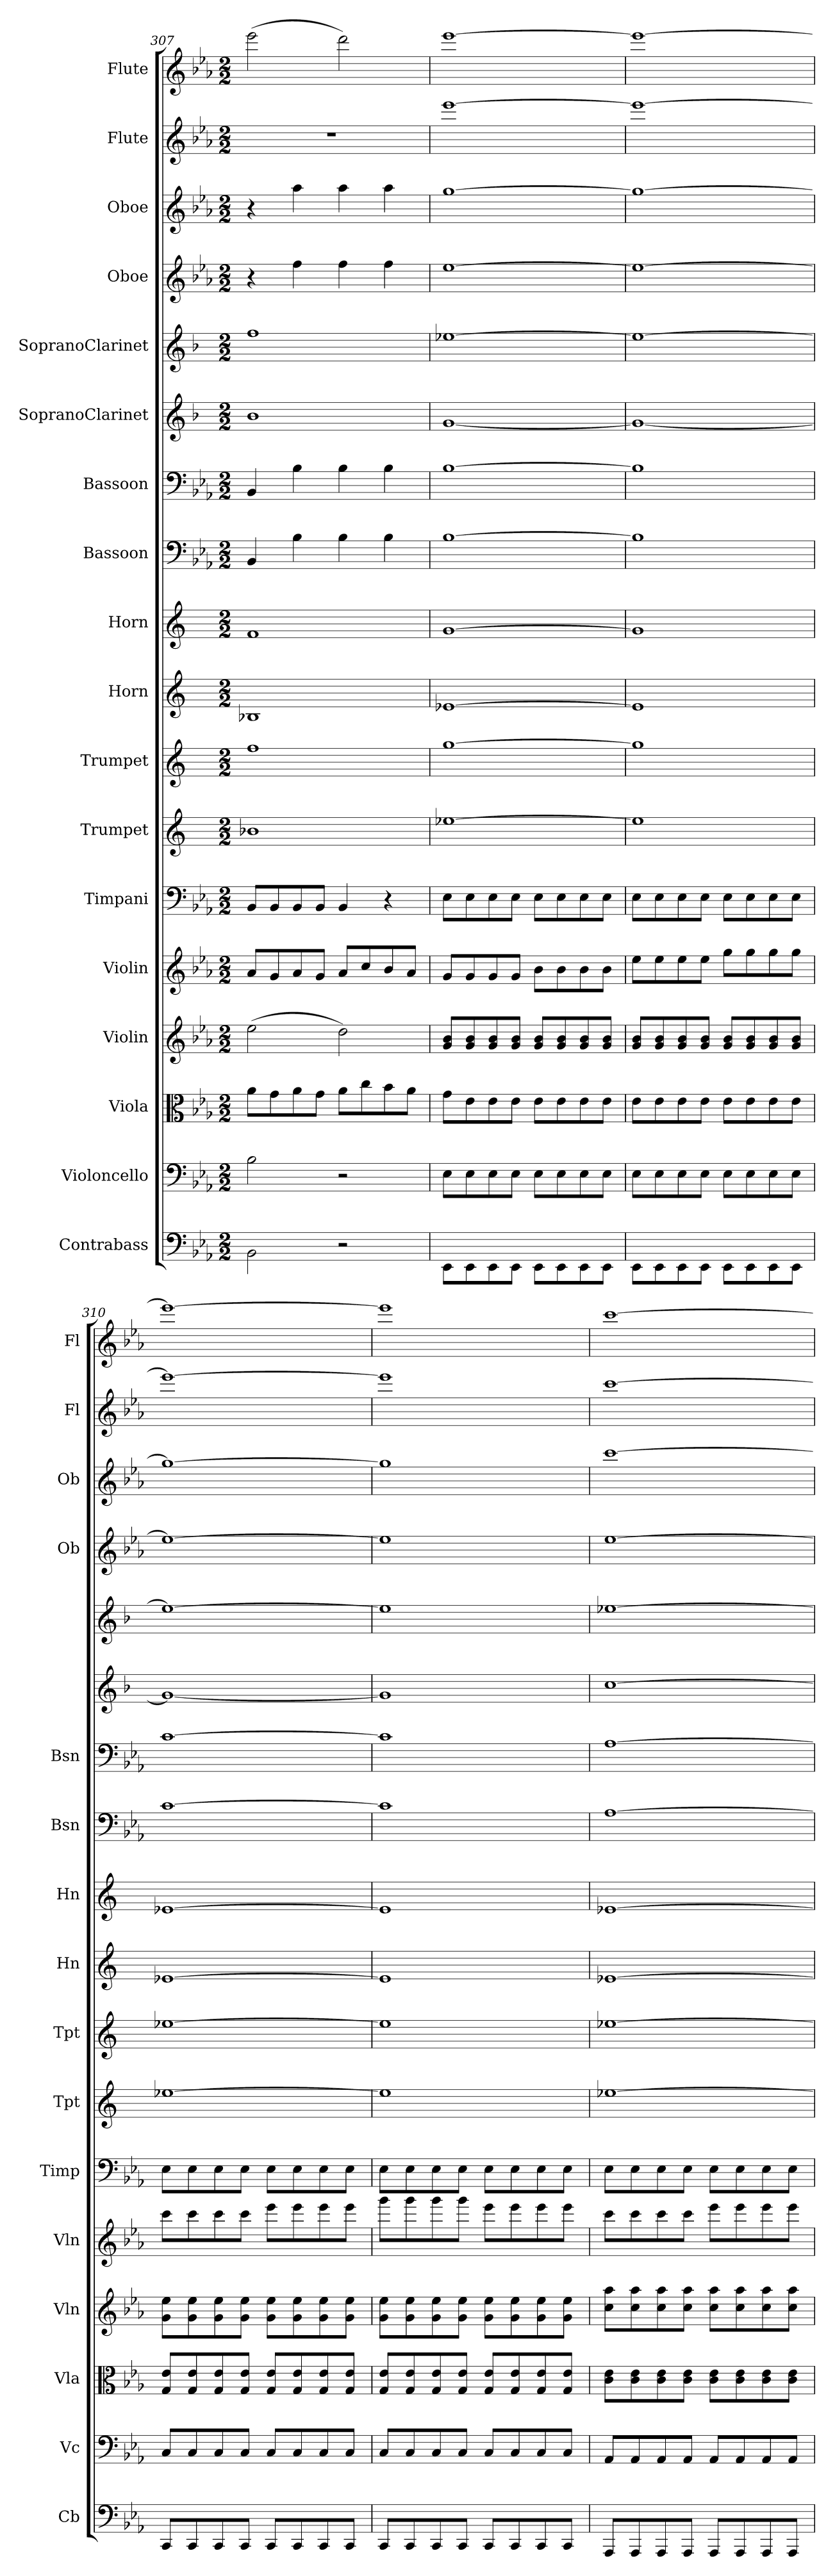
**kern	**kern	**kern	**kern	**kern	**kern	**kern	**kern	**kern	**kern	**kern	**kern	**kern	**kern	**kern	**kern	**kern	**kern
*part18	*part17	*part16	*part15	*part14	*part13	*part12	*part11	*part10	*part9	*part8	*part7	*part6	*part5	*part4	*part3	*part2	*part1
*staff18	*staff17	*staff16	*staff15	*staff14	*staff13	*staff12	*staff11	*staff10	*staff9	*staff8	*staff7	*staff6	*staff5	*staff4	*staff3	*staff2	*staff1
*I"Contrabass	*I"Violoncello	*I"Viola	*I"Violin	*I"Violin	*I"Timpani	*I"Trumpet	*I"Trumpet	*I"Horn	*I"Horn	*I"Bassoon	*I"Bassoon	*I"SopranoClarinet	*I"SopranoClarinet	*I"Oboe	*I"Oboe	*I"Flute	*I"Flute
*I'Cb	*I'Vc	*I'Vla	*I'Vln	*I'Vln	*I'Timp	*I'Tpt	*I'Tpt	*I'Hn	*I'Hn	*I'Bsn	*I'Bsn	*	*	*I'Ob	*I'Ob	*I'Fl	*I'Fl
*clefF4	*clefF4	*clefC3	*clefG2	*clefG2	*clefF4	*clefG2	*clefG2	*clefG2	*clefG2	*clefF4	*clefF4	*clefG2	*clefG2	*clefG2	*clefG2	*clefG2	*clefG2
*k[b-e-a-]	*k[b-e-a-]	*k[b-e-a-]	*k[b-e-a-]	*k[b-e-a-]	*k[b-e-a-]	*k[]	*k[]	*k[]	*k[]	*k[b-e-a-]	*k[b-e-a-]	*k[b-]	*k[b-]	*k[b-e-a-]	*k[b-e-a-]	*k[b-e-a-]	*k[b-e-a-]
*M2/2	*M2/2	*M2/2	*M2/2	*M2/2	*M2/2	*M2/2	*M2/2	*M2/2	*M2/2	*M2/2	*M2/2	*M2/2	*M2/2	*M2/2	*M2/2	*M2/2	*M2/2
=307	=307	=307	=307	=307	=307	=307	=307	=307	=307	=307	=307	=307	=307	=307	=307	=307	=307
2BB-\	2B-\	8a-\L	(2ee-\	8a-/L	8BB-/L	1b-X/	1ff\	1B-X/	1f\	4BB-/	4BB-/	1b-\	1ff\	4r	4r	1r	(2eee-\
.	.	8g\	.	8g/	8BB-/	.	.	.	.	.	.	.	.	.	.	.	.
.	.	8a-\	.	8a-/	8BB-/	.	.	.	.	4B-\	4B-\	.	.	4ff\	4aa-\	.	.
.	.	8g\J	.	8g/J	8BB-/J	.	.	.	.	.	.	.	.	.	.	.	.
2r	2r	8a-\L	2dd\)	8a-/L	4BB-/	.	.	.	.	4B-\	4B-\	.	.	4ff\	4aa-\	.	2ddd\)
.	.	8cc\	.	8cc/	.	.	.	.	.	.	.	.	.	.	.	.	.
.	.	8b-\	.	8b-/	4r	.	.	.	.	4B-\	4B-\	.	.	4ff\	4aa-\	.	.
.	.	8a-\J	.	8a-/J	.	.	.	.	.	.	.	.	.	.	.	.	.
=308	=308	=308	=308	=308	=308	=308	=308	=308	=308	=308	=308	=308	=308	=308	=308	=308	=308
8EE-\L	8E-\L	8g\L	8g/ 8b-/L	8g/L	8E-\L	[1ee-X\	[1gg\	[1e-X\	[1g\	[1B-\	[1B-\	[1g/	[1ee-X\	[1ee-\	[1gg\	[1eee-\	[1eee-\
8EE-\	8E-\	8e-\	8g/ 8b-/	8g/	8E-\	.	.	.	.	.	.	.	.	.	.	.	.
8EE-\	8E-\	8e-\	8g/ 8b-/	8g/	8E-\	.	.	.	.	.	.	.	.	.	.	.	.
8EE-\J	8E-\J	8e-\J	8g/ 8b-/J	8g/J	8E-\J	.	.	.	.	.	.	.	.	.	.	.	.
8EE-\L	8E-\L	8e-\L	8g/ 8b-/L	8b-\L	8E-\L	.	.	.	.	.	.	.	.	.	.	.	.
8EE-\	8E-\	8e-\	8g/ 8b-/	8b-\	8E-\	.	.	.	.	.	.	.	.	.	.	.	.
8EE-\	8E-\	8e-\	8g/ 8b-/	8b-\	8E-\	.	.	.	.	.	.	.	.	.	.	.	.
8EE-\J	8E-\J	8e-\J	8g/ 8b-/J	8b-\J	8E-\J	.	.	.	.	.	.	.	.	.	.	.	.
=309	=309	=309	=309	=309	=309	=309	=309	=309	=309	=309	=309	=309	=309	=309	=309	=309	=309
8EE-\L	8E-\L	8e-\L	8g/ 8b-/L	8ee-\L	8E-\L	1ee-\]	1gg\]	1e-\]	1g\]	1B-\]	1B-\]	1g/_	1ee-\_	1ee-\_	1gg\_	1eee-\_	1eee-\_
8EE-\	8E-\	8e-\	8g/ 8b-/	8ee-\	8E-\	.	.	.	.	.	.	.	.	.	.	.	.
8EE-\	8E-\	8e-\	8g/ 8b-/	8ee-\	8E-\	.	.	.	.	.	.	.	.	.	.	.	.
8EE-\J	8E-\J	8e-\J	8g/ 8b-/J	8ee-\J	8E-\J	.	.	.	.	.	.	.	.	.	.	.	.
8EE-\L	8E-\L	8e-\L	8g/ 8b-/L	8gg\L	8E-\L	.	.	.	.	.	.	.	.	.	.	.	.
8EE-\	8E-\	8e-\	8g/ 8b-/	8gg\	8E-\	.	.	.	.	.	.	.	.	.	.	.	.
8EE-\	8E-\	8e-\	8g/ 8b-/	8gg\	8E-\	.	.	.	.	.	.	.	.	.	.	.	.
8EE-\J	8E-\J	8e-\J	8g/ 8b-/J	8gg\J	8E-\J	.	.	.	.	.	.	.	.	.	.	.	.
=310	=310	=310	=310	=310	=310	=310	=310	=310	=310	=310	=310	=310	=310	=310	=310	=310	=310
8CC/L	8C/L	8G/ 8e-/L	8g\ 8ee-\L	8ccc\L	8E-\L	[1ee-X\	[1ee-X\	[1e-X\	[1e-X\	[1c\	[1c\	1g/_	1ee-\_	1ee-\_	1gg\_	1eee-\_	1eee-\_
8CC/	8C/	8G/ 8e-/	8g\ 8ee-\	8ccc\	8E-\	.	.	.	.	.	.	.	.	.	.	.	.
8CC/	8C/	8G/ 8e-/	8g\ 8ee-\	8ccc\	8E-\	.	.	.	.	.	.	.	.	.	.	.	.
8CC/J	8C/J	8G/ 8e-/J	8g\ 8ee-\J	8ccc\J	8E-\J	.	.	.	.	.	.	.	.	.	.	.	.
8CC/L	8C/L	8G/ 8e-/L	8g\ 8ee-\L	8eee-\L	8E-\L	.	.	.	.	.	.	.	.	.	.	.	.
8CC/	8C/	8G/ 8e-/	8g\ 8ee-\	8eee-\	8E-\	.	.	.	.	.	.	.	.	.	.	.	.
8CC/	8C/	8G/ 8e-/	8g\ 8ee-\	8eee-\	8E-\	.	.	.	.	.	.	.	.	.	.	.	.
8CC/J	8C/J	8G/ 8e-/J	8g\ 8ee-\J	8eee-\J	8E-\J	.	.	.	.	.	.	.	.	.	.	.	.
=311	=311	=311	=311	=311	=311	=311	=311	=311	=311	=311	=311	=311	=311	=311	=311	=311	=311
8CC/L	8C/L	8G/ 8e-/L	8g\ 8ee-\L	8ggg\L	8E-\L	1ee-\]	1ee-\]	1e-\]	1e-\]	1c\]	1c\]	1g/]	1ee-\]	1ee-\]	1gg\]	1eee-\]	1eee-\]
8CC/	8C/	8G/ 8e-/	8g\ 8ee-\	8ggg\	8E-\	.	.	.	.	.	.	.	.	.	.	.	.
8CC/	8C/	8G/ 8e-/	8g\ 8ee-\	8ggg\	8E-\	.	.	.	.	.	.	.	.	.	.	.	.
8CC/J	8C/J	8G/ 8e-/J	8g\ 8ee-\J	8ggg\J	8E-\J	.	.	.	.	.	.	.	.	.	.	.	.
8CC/L	8C/L	8G/ 8e-/L	8g\ 8ee-\L	8eee-\L	8E-\L	.	.	.	.	.	.	.	.	.	.	.	.
8CC/	8C/	8G/ 8e-/	8g\ 8ee-\	8eee-\	8E-\	.	.	.	.	.	.	.	.	.	.	.	.
8CC/	8C/	8G/ 8e-/	8g\ 8ee-\	8eee-\	8E-\	.	.	.	.	.	.	.	.	.	.	.	.
8CC/J	8C/J	8G/ 8e-/J	8g\ 8ee-\J	8eee-\J	8E-\J	.	.	.	.	.	.	.	.	.	.	.	.
=312	=312	=312	=312	=312	=312	=312	=312	=312	=312	=312	=312	=312	=312	=312	=312	=312	=312
8AAA-/L	8AA-/L	8c\ 8e-\L	8cc\ 8aa-\L	8ccc\L	8E-\L	[1ee-X\	[1ee-X\	[1e-X\	[1e-X\	[1A-\	[1A-\	[1cc\	[1ee-X\	[1ee-\	[1ccc\	[1ccc\	[1ccc\
8AAA-/	8AA-/	8c\ 8e-\	8cc\ 8aa-\	8ccc\	8E-\	.	.	.	.	.	.	.	.	.	.	.	.
8AAA-/	8AA-/	8c\ 8e-\	8cc\ 8aa-\	8ccc\	8E-\	.	.	.	.	.	.	.	.	.	.	.	.
8AAA-/J	8AA-/J	8c\ 8e-\J	8cc\ 8aa-\J	8ccc\J	8E-\J	.	.	.	.	.	.	.	.	.	.	.	.
8AAA-/L	8AA-/L	8c\ 8e-\L	8cc\ 8aa-\L	8eee-\L	8E-\L	.	.	.	.	.	.	.	.	.	.	.	.
8AAA-/	8AA-/	8c\ 8e-\	8cc\ 8aa-\	8eee-\	8E-\	.	.	.	.	.	.	.	.	.	.	.	.
8AAA-/	8AA-/	8c\ 8e-\	8cc\ 8aa-\	8eee-\	8E-\	.	.	.	.	.	.	.	.	.	.	.	.
8AAA-/J	8AA-/J	8c\ 8e-\J	8cc\ 8aa-\J	8eee-\J	8E-\J	.	.	.	.	.	.	.	.	.	.	.	.
=	=	=	=	=	=	=	=	=	=	=	=	=	=	=	=	=	=
*-	*-	*-	*-	*-	*-	*-	*-	*-	*-	*-	*-	*-	*-	*-	*-	*-	*-
